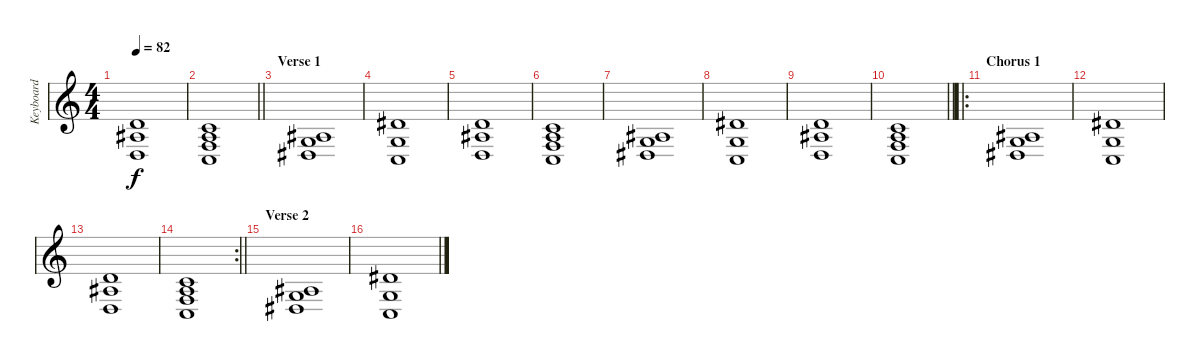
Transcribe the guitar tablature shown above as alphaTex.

\track ("Keyboard" "Keyboard") {instrument synthstrings1}
\staff {score}
\tuning (E4 B3 G3 D3 A2 E2) {hide}
\ts (4 4)
\tempo 82
\clef g2
\ks c
(3.2 3.3 5.5).1{dy f} |
\barLineRight lightlight
(1.2 2.3 3.4 3.5).1 |
\section ("" "Verse 1")
(3.3 5.4 6.5).1 |
(4.2 5.4 3.5).1 |
(3.2 3.3 5.5).1 |
(1.2 2.3 3.4 3.5).1 |
(3.3 5.4 6.5).1 |
(4.2 5.4 3.5).1 |
(3.2 3.3 5.5).1 |
\barLineRight lightlight
(1.2 2.3 3.4 3.5).1 |
\ro
\section ("" "Chorus 1")
(3.3 5.4 6.5).1 |
(4.2 5.4 3.5).1 |
(3.2 3.3 5.5).1 |
\rc 2
\barLineRight lightlight
(1.2 2.3 3.4 3.5).1 |
\section ("" "Verse 2")
(3.3 5.4 6.5).1 |
(4.2 5.4 3.5).1
